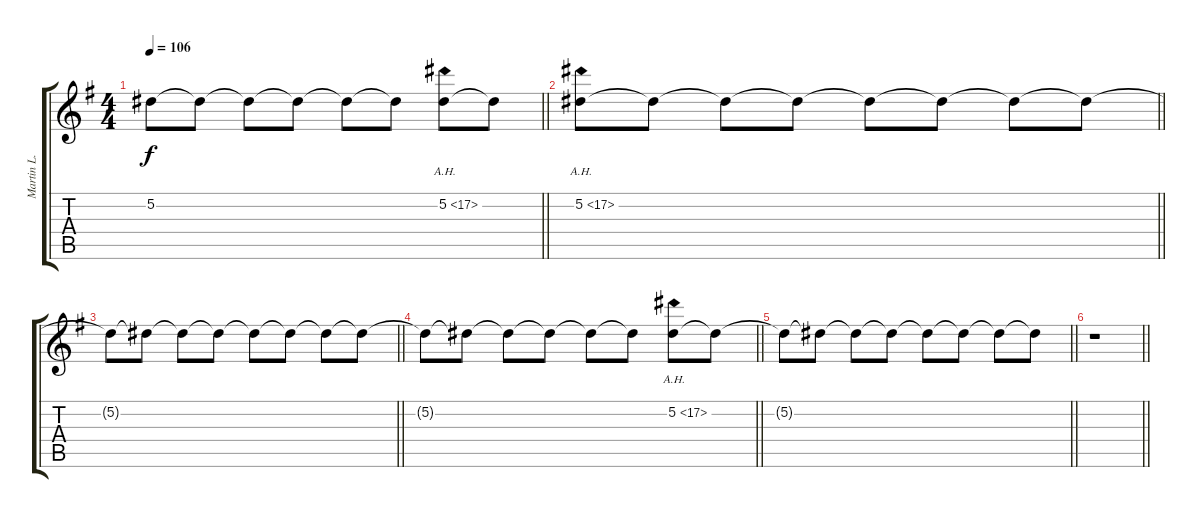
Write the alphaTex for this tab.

\track ("Martin L. Gore (Distored)" "Martin L. ") {instrument distortionguitar}
\staff {score tabs}
\tuning (Eb4 Bb3 Gb3 Db3 Ab2 Eb2) {hide}
\ts (4 4)
\tempo 106
\clef g2
\barLineRight lightlight
\ks g
5.2{t}.8{dy f volume 6} 5.2{t}.8 5.2{t}.8 5.2{t}.8{volume 8} 5.2{t}.8 5.2{t}.8 5.2{ah 12}.8{volume 12} 5.2{t}.8 |
\barLineRight lightlight
5.2{ah 12}.8 5.2{t}.8{volume 8} 5.2{t}.8 5.2{t}.8 5.2{t}.8{volume 10} 5.2{t}.8 5.2{t}.8 5.2{t}.8 |
\barLineRight lightlight
5.2{t}.8 5.2{t}.8 5.2{t}.8 5.2{t}.8 5.2{t}.8 5.2{t}.8 5.2{t}.8 5.2{t}.8 |
\barLineRight lightlight
5.2{t}.8{volume 6} 5.2{t}.8 5.2{t}.8 5.2{t}.8{volume 8} 5.2{t}.8 5.2{t}.8 5.2{ah 12}.8{volume 12} 5.2{t}.8 |
\barLineRight lightlight
5.2{t}.8 5.2{t}.8 5.2{t}.8 5.2{t}.8 5.2{t}.8 5.2{t}.8 5.2{t}.8 5.2{t}.8 |
\barLineRight lightlight
r.1
